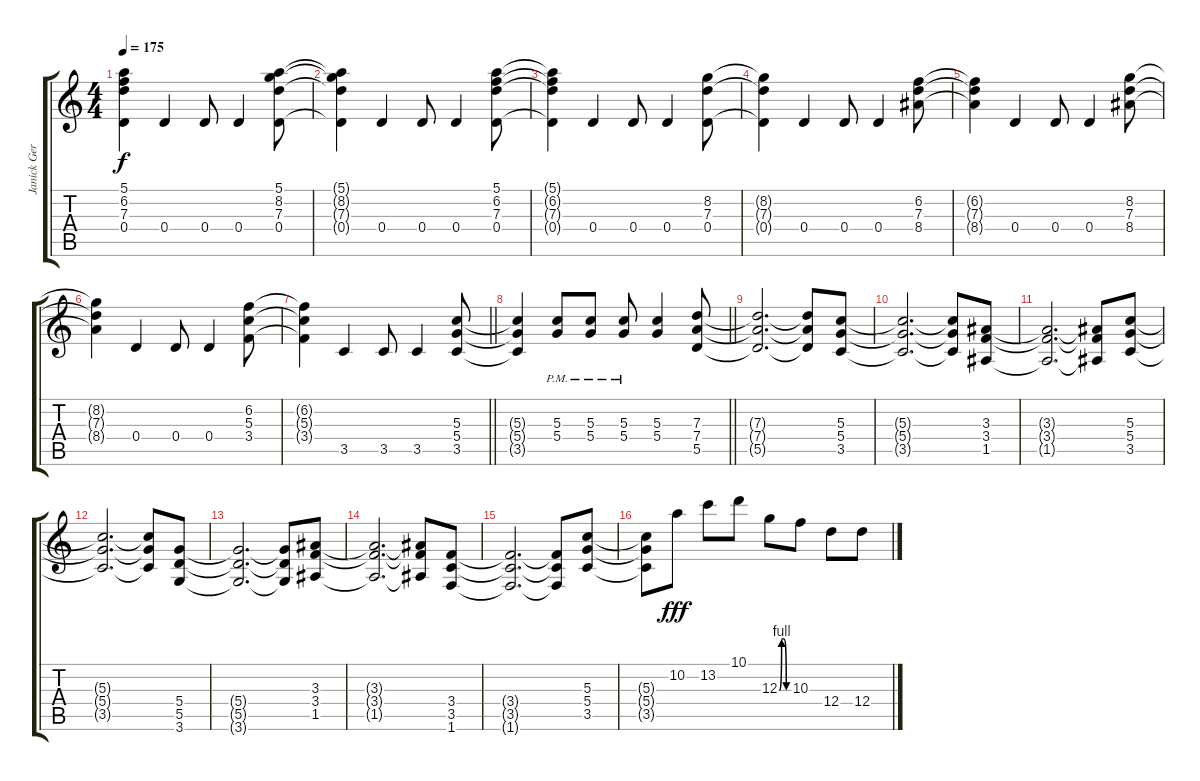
\track ("Janick Gers" "Janick Ger") {instrument distortionguitar}
\staff {score tabs}
\tuning (E4 B3 G3 D3 A2 E2) {hide}
\ts (4 4)
\tempo 175
\clef g2
\ks c
(5.1{t} 6.2{t} 7.3{t} 0.4{t}).4{dy f} 0.4.4 0.4.8 0.4.4 (5.1 8.2 7.3 0.4).8 |
(5.1{t} 8.2{t} 7.3{t} 0.4{t}).4 0.4.4 0.4.8 0.4.4 (5.1 6.2 7.3 0.4).8 |
(5.1{t} 6.2{t} 7.3{t} 0.4{t}).4 0.4.4 0.4.8 0.4.4 (8.2 7.3 0.4).8 |
(8.2{t} 7.3{t} 0.4{t}).4 0.4.4 0.4.8 0.4.4 (6.2 7.3 8.4).8 |
(6.2{t} 7.3{t} 8.4{t}).4 0.4.4 0.4.8 0.4.4 (8.2 7.3 8.4).8 |
(8.2{t} 7.3{t} 8.4{t}).4 0.4.4 0.4.8 0.4.4 (6.2 5.3 3.4).8 |
\barLineRight lightlight
(6.2{t} 5.3{t} 3.4{t}).4 3.5.4 3.5.8 3.5.4 (5.3 5.4 3.5).8 |
\barLineRight lightlight
(5.3{t} 5.4{t} 3.5{t}).4 (5.3{pm} 5.4{pm}).8 (5.3{pm} 5.4{pm}).8 (5.3{pm} 5.4{pm}).8 (5.3 5.4).4 (7.3 7.4 5.5).8 |
(7.3{t} 7.4{t} 5.5{t}).2{d} (7.3{t} 7.4{t} 5.5{t}).8 (5.3 5.4 3.5).8 |
(5.3{t} 5.4{t} 3.5{t}).2{d} (5.3{t} 5.4{t} 3.5{t}).8 (3.3 3.4 1.5).8 |
(3.3{t} 3.4{t} 1.5{t}).2{d} (3.3{t} 3.4{t} 1.5{t}).8 (5.3 5.4 3.5).8 |
(5.3{t} 5.4{t} 3.5{t}).2{d} (5.3{t} 5.4{t} 3.5{t}).8 (5.4 5.5 3.6).8 |
(5.4{t} 5.5{t} 3.6{t}).2{d} (5.4{t} 5.5{t} 3.6{t}).8 (3.3 3.4 1.5).8 |
(3.3{t} 3.4{t} 1.5{t}).2{d} (3.3{t} 3.4{t} 1.5{t}).8 (3.4 3.5 1.6).8 |
(3.4{t} 3.5{t} 1.6{t}).2{d} (3.4{t} 3.5{t} 1.6{t}).8 (5.3 5.4 3.5).8 |
(5.3{t} 5.4{t} 3.5{t}).8 10.2.8{dy fff} 13.2.8 10.1.8 12.3{be (custom 0 0 15 4 30 4 45 0 60 0)}.8 10.3.8 12.4.8 12.4.8
